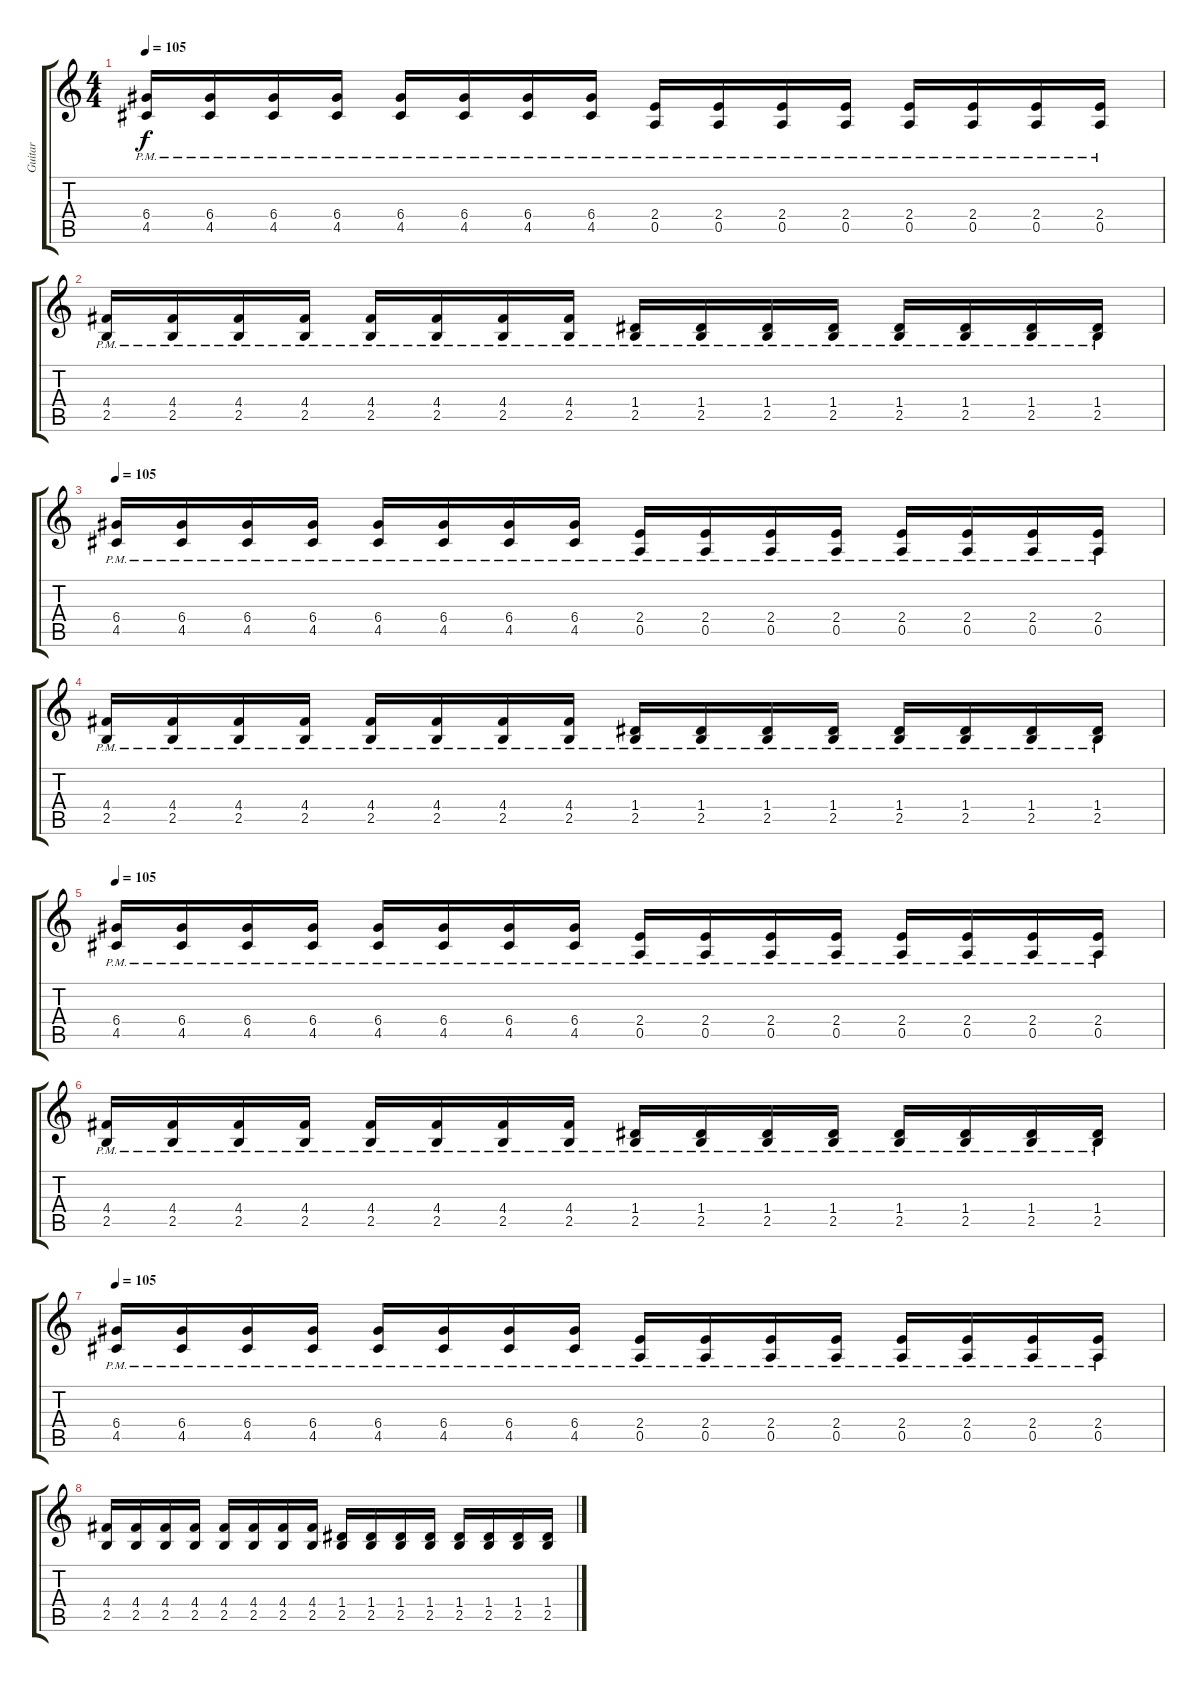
\track ("Guitar" "Guitar") {instrument distortionguitar}
\staff {score tabs}
\tuning (E4 B3 G3 D3 A2 E2) {hide}
\ts (4 4)
\tempo 105
\clef g2
\ks c
(6.4{pm} 4.5{pm}).16{dy f} (6.4{pm} 4.5{pm}).16 (6.4{pm} 4.5{pm}).16 (6.4{pm} 4.5{pm}).16 (6.4{pm} 4.5{pm}).16 (6.4{pm} 4.5{pm}).16 (6.4{pm} 4.5{pm}).16 (6.4{pm} 4.5{pm}).16 (2.4{pm} 0.5{pm}).16 (2.4{pm} 0.5{pm}).16 (2.4{pm} 0.5{pm}).16 (2.4{pm} 0.5{pm}).16 (2.4{pm} 0.5{pm}).16 (2.4{pm} 0.5{pm}).16 (2.4{pm} 0.5{pm}).16 (2.4{pm} 0.5{pm}).16 |
(4.4{pm} 2.5{pm}).16 (4.4{pm} 2.5{pm}).16 (4.4{pm} 2.5{pm}).16 (4.4{pm} 2.5{pm}).16 (4.4{pm} 2.5{pm}).16 (4.4{pm} 2.5{pm}).16 (4.4{pm} 2.5{pm}).16 (4.4{pm} 2.5{pm}).16 (1.4{pm} 2.5{pm}).16 (1.4{pm} 2.5{pm}).16 (1.4{pm} 2.5{pm}).16 (1.4{pm} 2.5{pm}).16 (1.4{pm} 2.5{pm}).16 (1.4{pm} 2.5{pm}).16 (1.4{pm} 2.5{pm}).16 (1.4{pm} 2.5{pm}).16 |
\tempo 105
(6.4{pm} 4.5{pm}).16 (6.4{pm} 4.5{pm}).16 (6.4{pm} 4.5{pm}).16 (6.4{pm} 4.5{pm}).16 (6.4{pm} 4.5{pm}).16 (6.4{pm} 4.5{pm}).16 (6.4{pm} 4.5{pm}).16 (6.4{pm} 4.5{pm}).16 (2.4{pm} 0.5{pm}).16 (2.4{pm} 0.5{pm}).16 (2.4{pm} 0.5{pm}).16 (2.4{pm} 0.5{pm}).16 (2.4{pm} 0.5{pm}).16 (2.4{pm} 0.5{pm}).16 (2.4{pm} 0.5{pm}).16 (2.4{pm} 0.5{pm}).16 |
(4.4{pm} 2.5{pm}).16 (4.4{pm} 2.5{pm}).16 (4.4{pm} 2.5{pm}).16 (4.4{pm} 2.5{pm}).16 (4.4{pm} 2.5{pm}).16 (4.4{pm} 2.5{pm}).16 (4.4{pm} 2.5{pm}).16 (4.4{pm} 2.5{pm}).16 (1.4{pm} 2.5{pm}).16 (1.4{pm} 2.5{pm}).16 (1.4{pm} 2.5{pm}).16 (1.4{pm} 2.5{pm}).16 (1.4{pm} 2.5{pm}).16 (1.4{pm} 2.5{pm}).16 (1.4{pm} 2.5{pm}).16 (1.4{pm} 2.5{pm}).16 |
\tempo 105
(6.4{pm} 4.5{pm}).16 (6.4{pm} 4.5{pm}).16 (6.4{pm} 4.5{pm}).16 (6.4{pm} 4.5{pm}).16 (6.4{pm} 4.5{pm}).16 (6.4{pm} 4.5{pm}).16 (6.4{pm} 4.5{pm}).16 (6.4{pm} 4.5{pm}).16 (2.4{pm} 0.5{pm}).16 (2.4{pm} 0.5{pm}).16 (2.4{pm} 0.5{pm}).16 (2.4{pm} 0.5{pm}).16 (2.4{pm} 0.5{pm}).16 (2.4{pm} 0.5{pm}).16 (2.4{pm} 0.5{pm}).16 (2.4{pm} 0.5{pm}).16 |
(4.4{pm} 2.5{pm}).16 (4.4{pm} 2.5{pm}).16 (4.4{pm} 2.5{pm}).16 (4.4{pm} 2.5{pm}).16 (4.4{pm} 2.5{pm}).16 (4.4{pm} 2.5{pm}).16 (4.4{pm} 2.5{pm}).16 (4.4{pm} 2.5{pm}).16 (1.4{pm} 2.5{pm}).16 (1.4{pm} 2.5{pm}).16 (1.4{pm} 2.5{pm}).16 (1.4{pm} 2.5{pm}).16 (1.4{pm} 2.5{pm}).16 (1.4{pm} 2.5{pm}).16 (1.4{pm} 2.5{pm}).16 (1.4{pm} 2.5{pm}).16 |
\tempo 105
(6.4{pm} 4.5{pm}).16 (6.4{pm} 4.5{pm}).16 (6.4{pm} 4.5{pm}).16 (6.4{pm} 4.5{pm}).16 (6.4{pm} 4.5{pm}).16 (6.4{pm} 4.5{pm}).16 (6.4{pm} 4.5{pm}).16 (6.4{pm} 4.5{pm}).16 (2.4{pm} 0.5{pm}).16 (2.4{pm} 0.5{pm}).16 (2.4{pm} 0.5{pm}).16 (2.4{pm} 0.5{pm}).16 (2.4{pm} 0.5{pm}).16 (2.4{pm} 0.5{pm}).16 (2.4{pm} 0.5{pm}).16 (2.4{pm} 0.5{pm}).16 |
(4.4 2.5).16 (4.4 2.5).16 (4.4 2.5).16 (4.4 2.5).16 (4.4 2.5).16 (4.4 2.5).16 (4.4 2.5).16 (4.4 2.5).16 (1.4 2.5).16 (1.4 2.5).16 (1.4 2.5).16 (1.4 2.5).16 (1.4 2.5).16 (1.4 2.5).16 (1.4 2.5).16 (1.4 2.5).16
